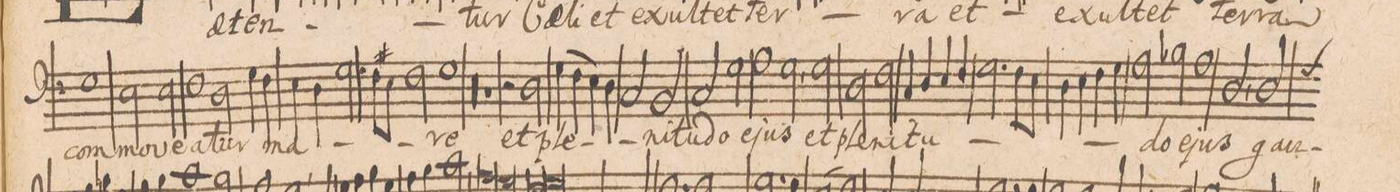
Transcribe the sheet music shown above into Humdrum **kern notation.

**kern	**text
*I"Basso	*
*clefF4	*
*k[]	*
*met(c|)	*
*M2/1	*
=15-	=15-
1G\	com-
2E\	-mo-
2E\	-ve-
=16-	=16-
1F\	-a-
2D\	-tur
4G\	ma-
4F\	.
=17-	=17-
4E\	.
4D\	.
2.G\	.
8F#X\L	.
8E\J	.
2F#\	.
=18-	=18-
1G\	-re
00r	.
=19-	=19-
=20-	=20-
1r	.
=21-	=21-
2r	.
2D\	et
(4G\	ple-
4F\	.
4E\)	.
4D\	.
=22-	=22-
2C/	.
2BB/	-ni-
2C/	-tu-
2G\	-do
=23-	=23-
1A\	e-
2G\,	-jus
2G\	et
=24-	=24-
2D\	ple-
2F\	-ni-
4C/	-tu-
4D/	.
4E/	.
4F/	.
=25-	=25-
2.G\	.
8F\L	.
8E\J	.
4D\	.
4E\	.
4F\	.
4G\	.
=26-	=26-
2A\	.
2B-X\	-do
1A\	e-
=27-	=27-
2D/,	-jus
*custos:g	*
2D/	gau-
*-	*-
